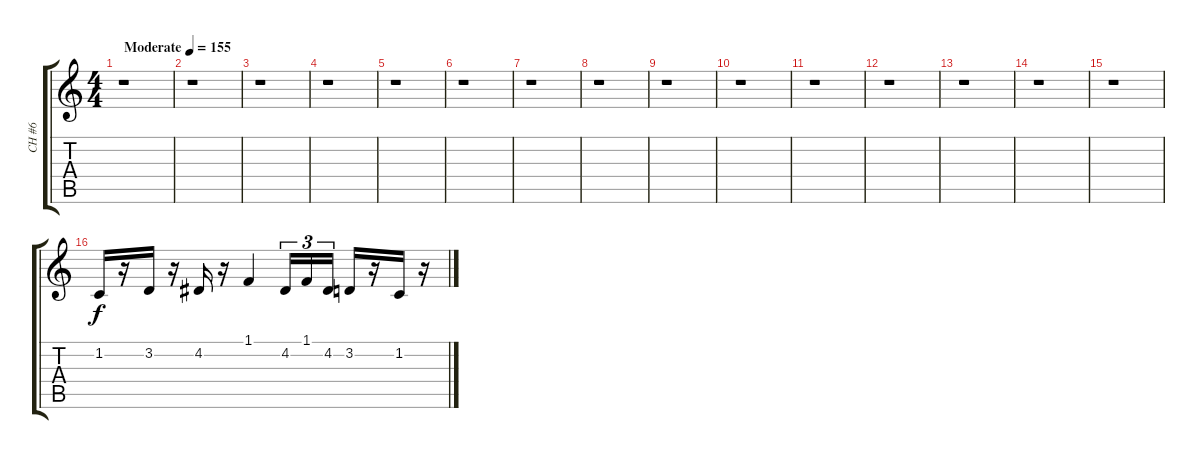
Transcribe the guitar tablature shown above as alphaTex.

\track ("CH #6" "CH #6") {instrument violin}
\staff {score tabs}
\tuning (E4 B3 G3 D3 A2 E2) {hide}
\ts (4 4)
\tempo (155 "Moderate")
\clef g2
\ks c
r.1{dy f instrument violin} |
r.1 |
r.1 |
r.1 |
r.1 |
r.1 |
r.1 |
r.1 |
r.1 |
r.1 |
r.1 |
r.1 |
r.1 |
r.1 |
r.1 |
1.2.16 r.16 3.2.16 r.16 4.2.16 r.16 1.1.4 4.2.16{tu (3 2)} 1.1.16{tu (3 2)} 4.2.16{tu (3 2)} 3.2.16 r.16 1.2.16 r.16
